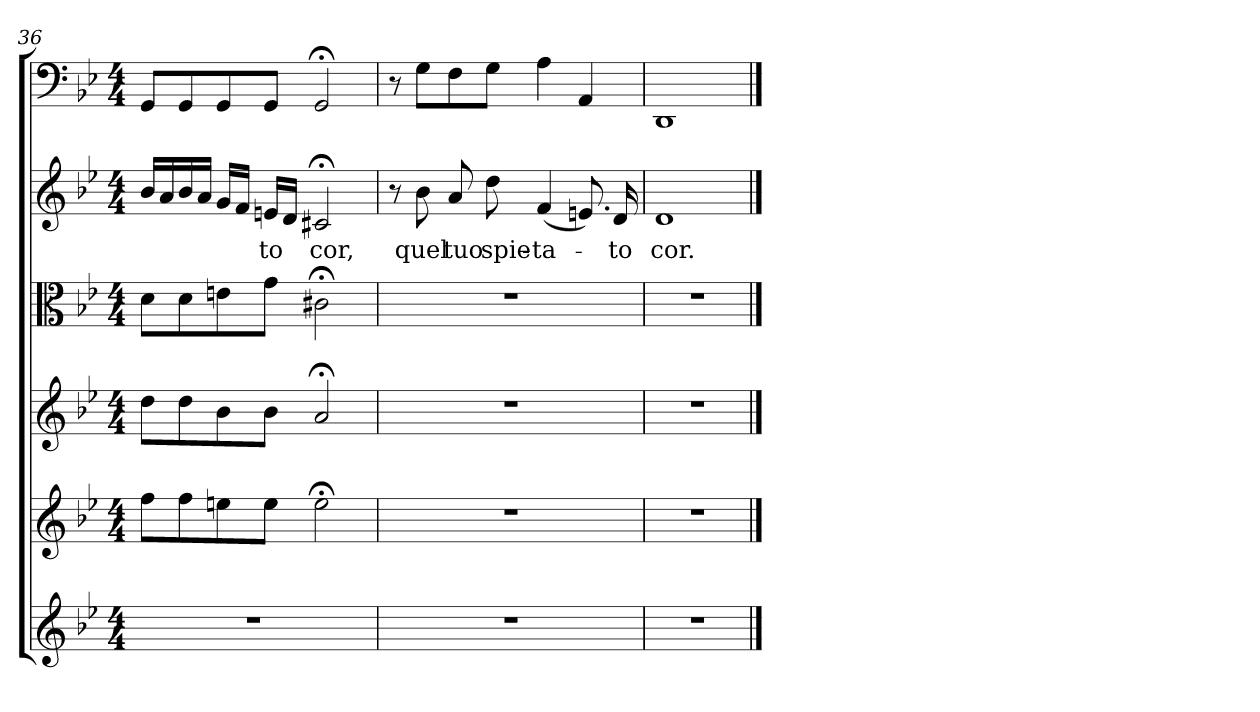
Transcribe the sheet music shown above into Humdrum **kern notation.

**kern	**kern	**kern	**kern	**kern	**text	**kern
*part6	*part5	*part4	*part3	*part2	*part2	*part1
*staff6	*staff5	*staff4	*staff3	*staff2	*staff2	*staff1
*clefG2	*clefG2	*clefG2	*clefC3	*clefG2	*	*clefF4
*k[b-e-]	*k[b-e-]	*k[b-e-]	*k[b-e-]	*k[b-e-]	*	*k[b-e-]
*g:	*g:	*g:	*g:	*g:	*	*g:
*M4/4	*M4/4	*M4/4	*M4/4	*M4/4	*	*M4/4
=36	=36	=36	=36	=36	=36	=36
1r	8ff\L	8dd\L	8d\L	16b-/LL	.	8GG/L
.	.	.	.	16a/	.	.
.	8ff\	8dd\	8d\	16b-/	.	8GG/
.	.	.	.	16a/JJ	.	.
.	8een\	8b-\	8en\	16g/LL	.	8GG/
.	.	.	.	16f/JJ	.	.
.	8ee\J	8b-\J	8g\J	16en/LL	-to	8GG/J
.	.	.	.	16d/JJ	.	.
.	2ee;<\	2a;</	2c#X;<\	2c#X;</	cor,	2GG;</
=37	=37	=37	=37	=37	=37	=37
1r	1r	1r	1r	8r	.	8r
.	.	.	.	8b-\	quel	8G\L
.	.	.	.	8a/	tuo	8F\
.	.	.	.	8dd\	spie-	8G\J
.	.	.	.	(4f/	-ta-	4A\
.	.	.	.	8.en/)	.	4AA/
.	.	.	.	16d/	-to	.
=38	=38	=38	=38	=38	=38	=38
1r	1r	1r	1r	1d/	cor.	1DD/
==	==	==	==	==	==	==
*-	*-	*-	*-	*-	*-	*-
